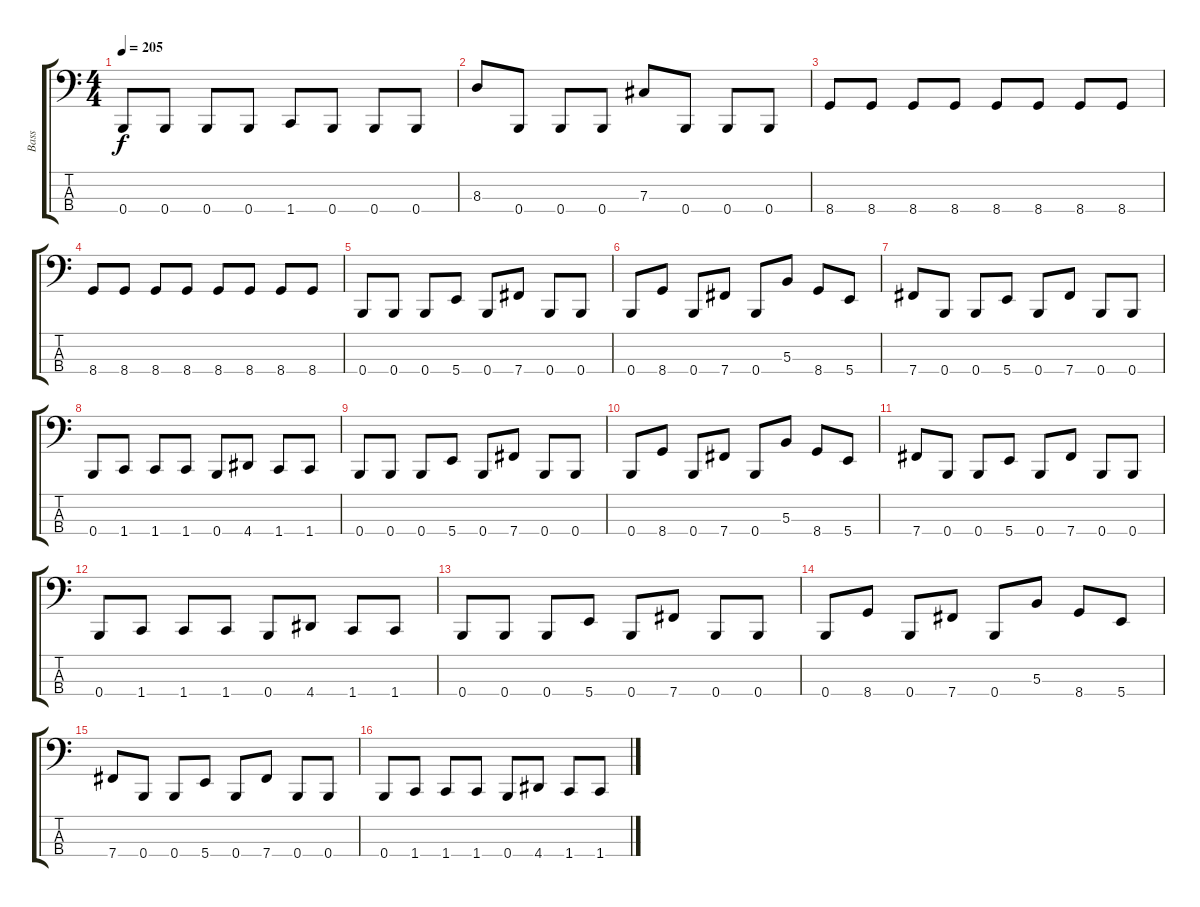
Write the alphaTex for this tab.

\track ("Bass" "Bass") {instrument electricbasspick}
\staff {score tabs}
\tuning (E2 B1 Gb1 B0) {hide}
\ts (4 4)
\tempo 205
\clef f4
\ks c
0.4.8{dy f} 0.4.8 0.4.8 0.4.8 1.4.8 0.4.8 0.4.8 0.4.8 |
8.3.8 0.4.8 0.4.8 0.4.8 7.3.8 0.4.8 0.4.8 0.4.8 |
8.4.8 8.4.8 8.4.8 8.4.8 8.4.8 8.4.8 8.4.8 8.4.8 |
8.4.8 8.4.8 8.4.8 8.4.8 8.4.8 8.4.8 8.4.8 8.4.8 |
0.4.8 0.4.8 0.4.8 5.4.8 0.4.8 7.4.8 0.4.8 0.4.8 |
0.4.8 8.4.8 0.4.8 7.4.8 0.4.8 5.3.8 8.4.8 5.4.8 |
7.4.8 0.4.8 0.4.8 5.4.8 0.4.8 7.4.8 0.4.8 0.4.8 |
0.4.8 1.4.8 1.4.8 1.4.8 0.4.8 4.4.8 1.4.8 1.4.8 |
0.4.8 0.4.8 0.4.8 5.4.8 0.4.8 7.4.8 0.4.8 0.4.8 |
0.4.8 8.4.8 0.4.8 7.4.8 0.4.8 5.3.8 8.4.8 5.4.8 |
7.4.8 0.4.8 0.4.8 5.4.8 0.4.8 7.4.8 0.4.8 0.4.8 |
0.4.8 1.4.8 1.4.8 1.4.8 0.4.8 4.4.8 1.4.8 1.4.8 |
0.4.8 0.4.8 0.4.8 5.4.8 0.4.8 7.4.8 0.4.8 0.4.8 |
0.4.8 8.4.8 0.4.8 7.4.8 0.4.8 5.3.8 8.4.8 5.4.8 |
7.4.8 0.4.8 0.4.8 5.4.8 0.4.8 7.4.8 0.4.8 0.4.8 |
0.4.8 1.4.8 1.4.8 1.4.8 0.4.8 4.4.8 1.4.8 1.4.8
